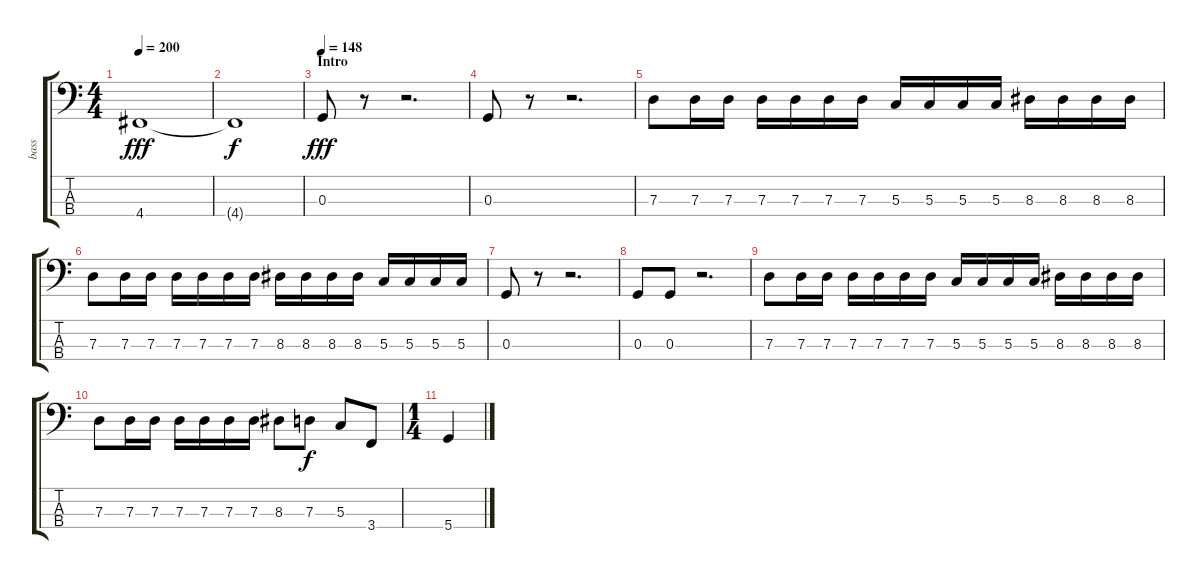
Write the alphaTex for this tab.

\track ("bass" "bass") {instrument electricbassfinger}
\staff {score tabs}
\tuning (F2 C2 G1 D1) {hide}
\ts (4 4)
\tempo 200
\clef f4
\ks c
4.4.1{dy fff} |
4.4{t}.1{dy f} |
\section ("" "Intro")
\tempo 148
0.3.8{dy fff} r.8 r.2{d} |
0.3.8 r.8 r.2{d} |
7.3.8 7.3.16 7.3.16 7.3.16 7.3.16 7.3.16 7.3.16 5.3.16 5.3.16 5.3.16 5.3.16 8.3.16 8.3.16 8.3.16 8.3.16 |
7.3.8 7.3.16 7.3.16 7.3.16 7.3.16 7.3.16 7.3.16 8.3.16 8.3.16 8.3.16 8.3.16 5.3.16 5.3.16 5.3.16 5.3.16 |
0.3.8 r.8 r.2{d} |
0.3.8 0.3.8 r.2{d} |
7.3.8 7.3.16 7.3.16 7.3.16 7.3.16 7.3.16 7.3.16 5.3.16 5.3.16 5.3.16 5.3.16 8.3.16 8.3.16 8.3.16 8.3.16 |
7.3.8 7.3.16 7.3.16 7.3.16 7.3.16 7.3.16 7.3.16 8.3.8 7.3.8{dy f} 5.3.8 3.4.8 |
\ts (1 4)
5.4.4
